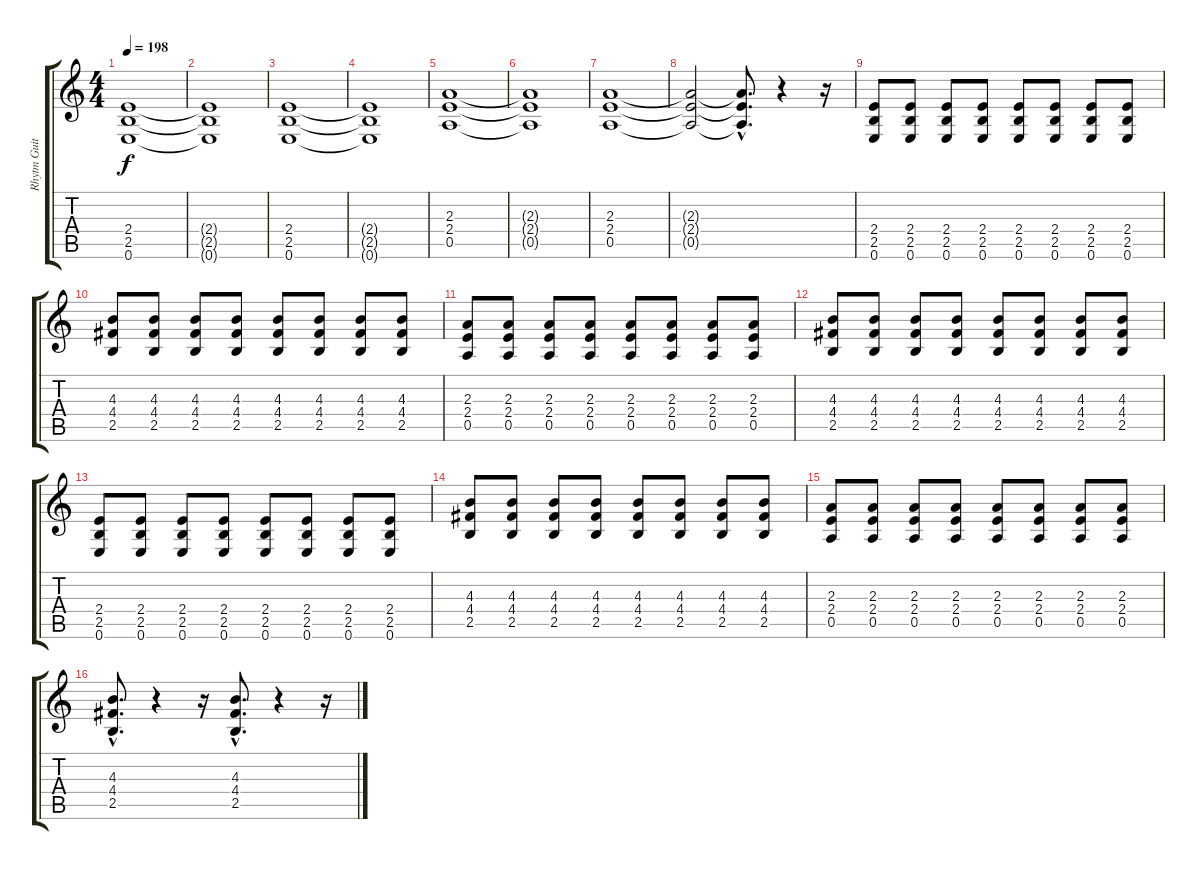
\track ("Rhytm Guitar" "Rhytm Guit") {instrument distortionguitar}
\staff {score tabs}
\tuning (E4 B3 G3 D3 A2 E2) {hide}
\ts (4 4)
\tempo 198
\clef g2
\ks c
(2.4 2.5 0.6).1{dy f} |
(2.4{t} 2.5{t} 0.6{t}).1 |
(2.4 2.5 0.6).1 |
(2.4{t} 2.5{t} 0.6{t}).1 |
(2.3 2.4 0.5).1 |
(2.3{t} 2.4{t} 0.5{t}).1 |
(2.3 2.4 0.5).1 |
(2.3{t} 2.4{t} 0.5{t}).2 (2.3{hac t} 2.4{hac t} 0.5{hac t}).8{d} r.4 r.16 |
(2.4 2.5 0.6).8 (2.4 2.5 0.6).8 (2.4 2.5 0.6).8 (2.4 2.5 0.6).8 (2.4 2.5 0.6).8 (2.4 2.5 0.6).8 (2.4 2.5 0.6).8 (2.4 2.5 0.6).8 |
(4.3 4.4 2.5).8 (4.3 4.4 2.5).8 (4.3 4.4 2.5).8 (4.3 4.4 2.5).8 (4.3 4.4 2.5).8 (4.3 4.4 2.5).8 (4.3 4.4 2.5).8 (4.3 4.4 2.5).8 |
(2.3 2.4 0.5).8 (2.3 2.4 0.5).8 (2.3 2.4 0.5).8 (2.3 2.4 0.5).8 (2.3 2.4 0.5).8 (2.3 2.4 0.5).8 (2.3 2.4 0.5).8 (2.3 2.4 0.5).8 |
(4.3 4.4 2.5).8 (4.3 4.4 2.5).8 (4.3 4.4 2.5).8 (4.3 4.4 2.5).8 (4.3 4.4 2.5).8 (4.3 4.4 2.5).8 (4.3 4.4 2.5).8 (4.3 4.4 2.5).8 |
(2.4 2.5 0.6).8 (2.4 2.5 0.6).8 (2.4 2.5 0.6).8 (2.4 2.5 0.6).8 (2.4 2.5 0.6).8 (2.4 2.5 0.6).8 (2.4 2.5 0.6).8 (2.4 2.5 0.6).8 |
(4.3 4.4 2.5).8 (4.3 4.4 2.5).8 (4.3 4.4 2.5).8 (4.3 4.4 2.5).8 (4.3 4.4 2.5).8 (4.3 4.4 2.5).8 (4.3 4.4 2.5).8 (4.3 4.4 2.5).8 |
(2.3 2.4 0.5).8 (2.3 2.4 0.5).8 (2.3 2.4 0.5).8 (2.3 2.4 0.5).8 (2.3 2.4 0.5).8 (2.3 2.4 0.5).8 (2.3 2.4 0.5).8 (2.3 2.4 0.5).8 |
(4.3{hac} 4.4{hac} 2.5{hac}).8{d} r.4 r.16 (4.3{hac} 4.4{hac} 2.5{hac}).8{d} r.4 r.16
